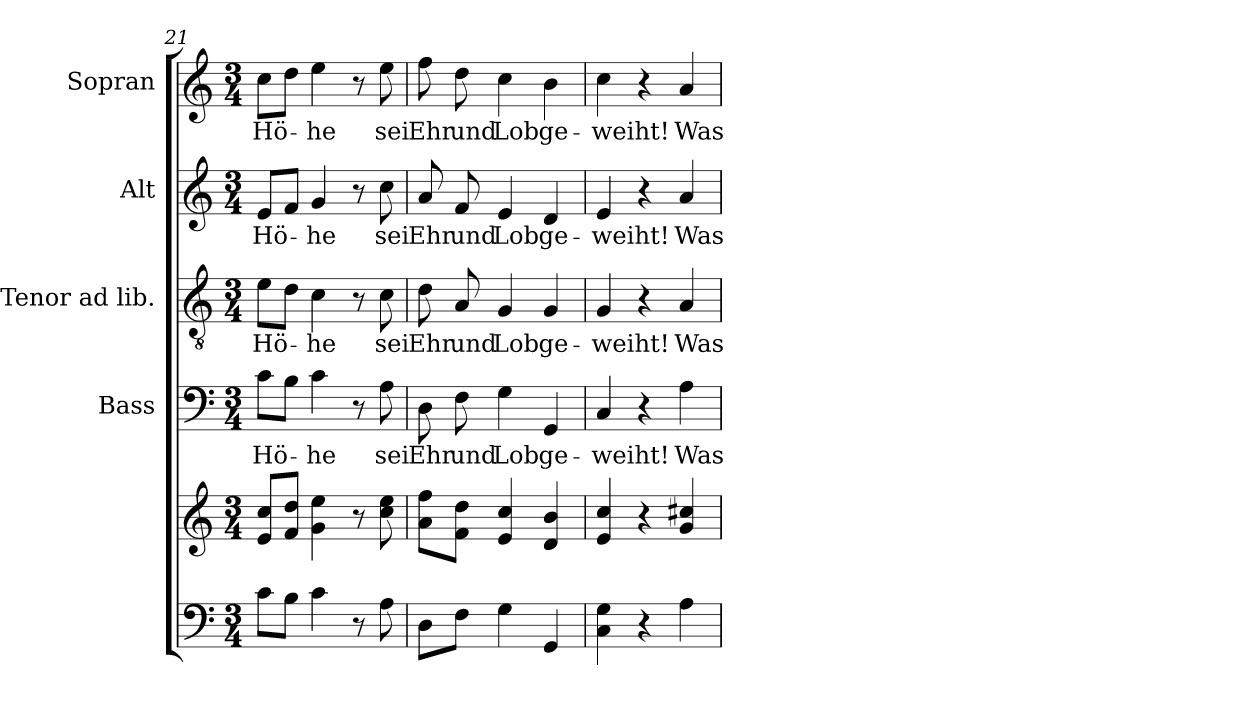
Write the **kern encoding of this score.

**kern	**kern	**kern	**text	**kern	**text	**kern	**text	**kern	**text
*part5	*part5	*part4	*part4	*part3	*part3	*part2	*part2	*part1	*part1
*staff6	*staff5	*staff4	*staff4	*staff3	*staff3	*staff2	*staff2	*staff1	*staff1
*	*	*I"Bass	*	*I"Tenor ad lib.	*	*I"Alt	*	*I"Sopran	*
*	*	*I'B.	*	*I'T.	*	*I'A.	*	*I'S.	*
*clefF4	*clefG2	*clefF4	*	*clefGv2	*	*clefG2	*	*clefG2	*
*k[]	*k[]	*k[]	*	*k[]	*	*k[]	*	*k[]	*
*C:	*C:	*C:	*	*C:	*	*C:	*	*C:	*
*M3/4	*M3/4	*M3/4	*	*M3/4	*	*M3/4	*	*M3/4	*
=21	=21	=21	=21	=21	=21	=21	=21	=21	=21
!	!	!	!LO:LY:b	!	!LO:LY:b	!	!LO:LY:b	!	!LO:LY:b
8c\L	8e/ 8cc/L	8c\L	Hö-	8e\L	Hö-	8e/L	Hö-	8cc\L	Hö-
8B\J	8f/ 8dd/J	8B\J	.	8d\J	.	8f/J	.	8dd\J	.
!	!	!	!LO:LY:b	!	!LO:LY:b	!	!LO:LY:b	!	!LO:LY:b
4c\	4g\ 4ee\	4c\	-he	4c\	-he	4g/	-he	4ee\	-he
8r	8r	8r	.	8r	.	8r	.	8r	.
!	!	!	!LO:LY:b	!	!LO:LY:b	!	!LO:LY:b	!	!LO:LY:b
8A\	8cc\ 8ee\	8A\	sei	8c\	sei	8cc\	sei	8ee\	sei
=22	=22	=22	=22	=22	=22	=22	=22	=22	=22
!	!	!	!LO:LY:b	!	!LO:LY:b	!	!LO:LY:b	!	!LO:LY:b
8D\L	8a\ 8ff\L	8D\	Ehr	8d\	Ehr	8a/	Ehr	8ff\	Ehr
!	!	!	!LO:LY:b	!	!LO:LY:b	!	!LO:LY:b	!	!LO:LY:b
8F\J	8f\ 8dd\J	8F\	und	8A/	und	8f/	und	8dd\	und
!	!	!	!LO:LY:b	!	!LO:LY:b	!	!LO:LY:b	!	!LO:LY:b
4G\	4e/ 4cc/	4G\	Lob	4G/	Lob	4e/	Lob	4cc\	Lob
!	!	!	!LO:LY:b	!	!LO:LY:b	!	!LO:LY:b	!	!LO:LY:b
4GG/	4d/ 4b/	4GG/	ge-	4G/	ge-	4d/	ge-	4b\	ge-
=23	=23	=23	=23	=23	=23	=23	=23	=23	=23
!	!	!	!LO:LY:b	!	!LO:LY:b	!	!LO:LY:b	!	!LO:LY:b
4C\ 4G\	4e/ 4cc/	4C/	-weiht!	4G/	-weiht!	4e/	-weiht!	4cc\	-weiht!
4r	4r	4r	.	4r	.	4r	.	4r	.
!	!	!	!LO:LY:b	!	!LO:LY:b	!	!LO:LY:b	!	!LO:LY:b
4A\	4g/ 4cc#X/	4A\	Was	4A/	Was	4a/	Was	4a/	Was
=	=	=	=	=	=	=	=	=	=
*-	*-	*-	*-	*-	*-	*-	*-	*-	*-
